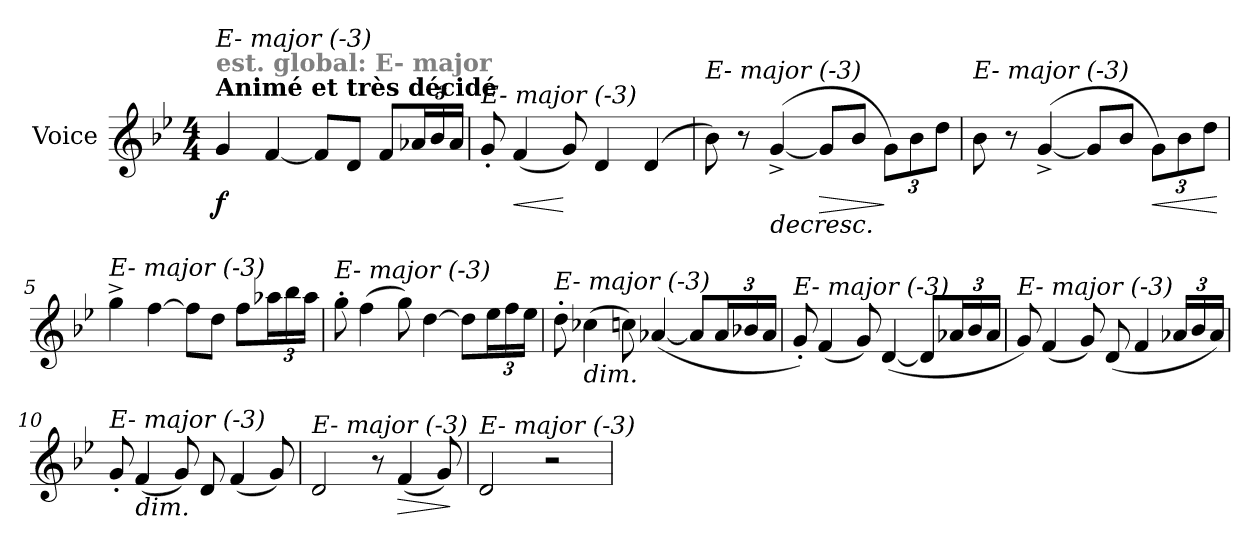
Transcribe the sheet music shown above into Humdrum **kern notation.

**kern	**dynam
*part1	*part1
*staff1	*staff1
*I"Voice	*
*I'V	*
*clefG2	*
*k[b-e-]	*
*M4/4	*
=1	=1
!LO:TX:a:B:t=Animé et très décidé	!
!LO:TX:a:B:color=#808080:t=est. global&colon; E- major	!
!LO:TX:i:t=E- major (-3)	!
!	!LO:DY:b
4g/	f
[4f/	.
8f/L]	.
8d/J	.
8f/L	.
*Xbrackettup	*
24a-X/L	.
24b-/	.
24a-/JJ	.
=2	=2
!LO:TX:i:t=E- major (-3)	!
8g'/	.
!	!LO:HP:b
(<4f/	<
8g/)	[
4d/	.
(>4d/	.
=3	=3
!LO:TX:i:t=E- major (-3)	!
8b-\)	.
8r	.
!	!LO:HP:b
(>[4g^/	>
!	!LO:HP:b
8g/L]	>
8b-/J	.
12g\L)	] ]
12b-\	.
12dd\J	.
=4	=4
!LO:TX:i:t=E- major (-3)	!
8b-\	.
8r	.
(>[4g^/	.
8g/L]	.
8b-/J	.
!	!LO:HP:b
12g\L)	<
12b-\	.
12dd\J	.
.	[
!!LO:LB:g=z
=5	=5
!LO:TX:i:t=E- major (-3)	!
4gg^\	.
[4ff\	.
8ff\L]	.
8dd\J	.
8ff\L	.
24aa-X\L	.
24bb-\	.
24aa-\JJ	.
=6	=6
!LO:TX:i:t=E- major (-3)	!
8gg'\	.
(>4ff\	.
8gg\)	.
[4dd\	.
8dd\L]	.
24ee-\L	.
24ff\	.
24ee-\JJ	.
=7	=7
!LO:TX:i:t=E- major (-3)	!
8dd'\	.
!LO:TX:b:i:t=dim.	!
(>4cc-Xi\	.
8cc\)	.
(<[4a-X/	.
8a-/L]	.
24a-/L	.
24b-X/	.
24a-/JJ	.
!!LO:LB:g=z
=8	=8
!LO:TX:i:t=E- major (-3)	!
8g'/)	.
(<4f/	.
8g/)	.
(<[4d/	.
8d/L]	.
24a-X/L	.
24b-/	.
24a-/JJ	.
=9	=9
!LO:TX:i:t=E- major (-3)	!
8g/)	.
(<4f/	.
8g/)	.
(<8d/	.
4f/	.
24a-X/LL	.
24b-/	.
24a-/JJ)	.
=10	=10
!LO:TX:i:t=E- major (-3)	!
8g'/	.
!LO:TX:b:i:t=dim.	!
(<4f/	.
8g/)	.
8d/	.
(<4f/	.
8g/)	.
=11	=11
!LO:TX:i:t=E- major (-3)	!
2d/	.
8r	.
!	!LO:HP:b
(<4f/	>
8g/)	.
.	]
=12	=12
!LO:TX:i:t=E- major (-3)	!
2d/	.
2r	.
=	=
*-	*-
